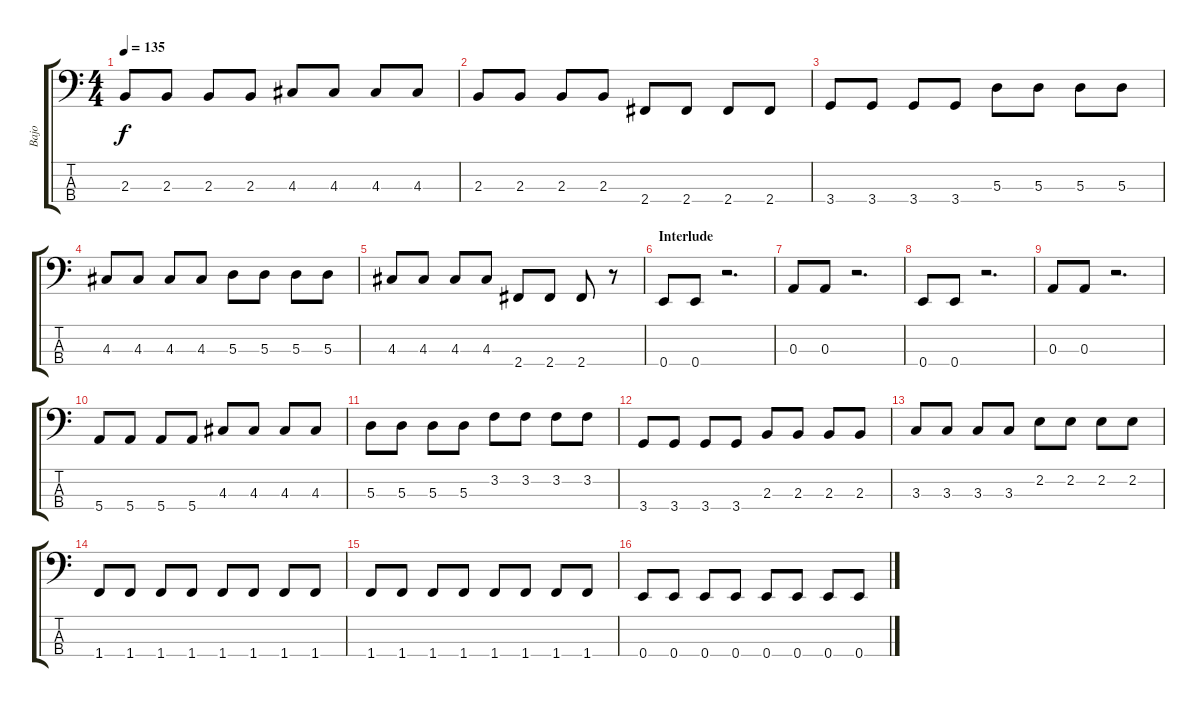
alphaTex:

\track ("Bajo" "Bajo") {instrument electricbassfinger}
\staff {score tabs}
\tuning (G2 D2 A1 E1) {hide}
\ts (4 4)
\tempo 135
\clef f4
\ks c
2.3.8{dy f} 2.3.8 2.3.8 2.3.8 4.3.8 4.3.8 4.3.8 4.3.8 |
2.3.8 2.3.8 2.3.8 2.3.8 2.4.8 2.4.8 2.4.8 2.4.8 |
3.4.8 3.4.8 3.4.8 3.4.8 5.3.8 5.3.8 5.3.8 5.3.8 |
4.3.8 4.3.8 4.3.8 4.3.8 5.3.8 5.3.8 5.3.8 5.3.8 |
4.3.8 4.3.8 4.3.8 4.3.8 2.4.8 2.4.8 2.4.8 r.8 |
\section ("" "Interlude")
0.4.8 0.4.8 r.2{d} |
0.3.8 0.3.8 r.2{d} |
0.4.8 0.4.8 r.2{d} |
0.3.8 0.3.8 r.2{d} |
5.4.8 5.4.8 5.4.8 5.4.8 4.3.8 4.3.8 4.3.8 4.3.8 |
5.3.8 5.3.8 5.3.8 5.3.8 3.2.8 3.2.8 3.2.8 3.2.8 |
3.4.8 3.4.8 3.4.8 3.4.8 2.3.8 2.3.8 2.3.8 2.3.8 |
3.3.8 3.3.8 3.3.8 3.3.8 2.2.8 2.2.8 2.2.8 2.2.8 |
1.4.8 1.4.8 1.4.8 1.4.8 1.4.8 1.4.8 1.4.8 1.4.8 |
1.4.8 1.4.8 1.4.8 1.4.8 1.4.8 1.4.8 1.4.8 1.4.8 |
0.4.8 0.4.8 0.4.8 0.4.8 0.4.8 0.4.8 0.4.8 0.4.8
